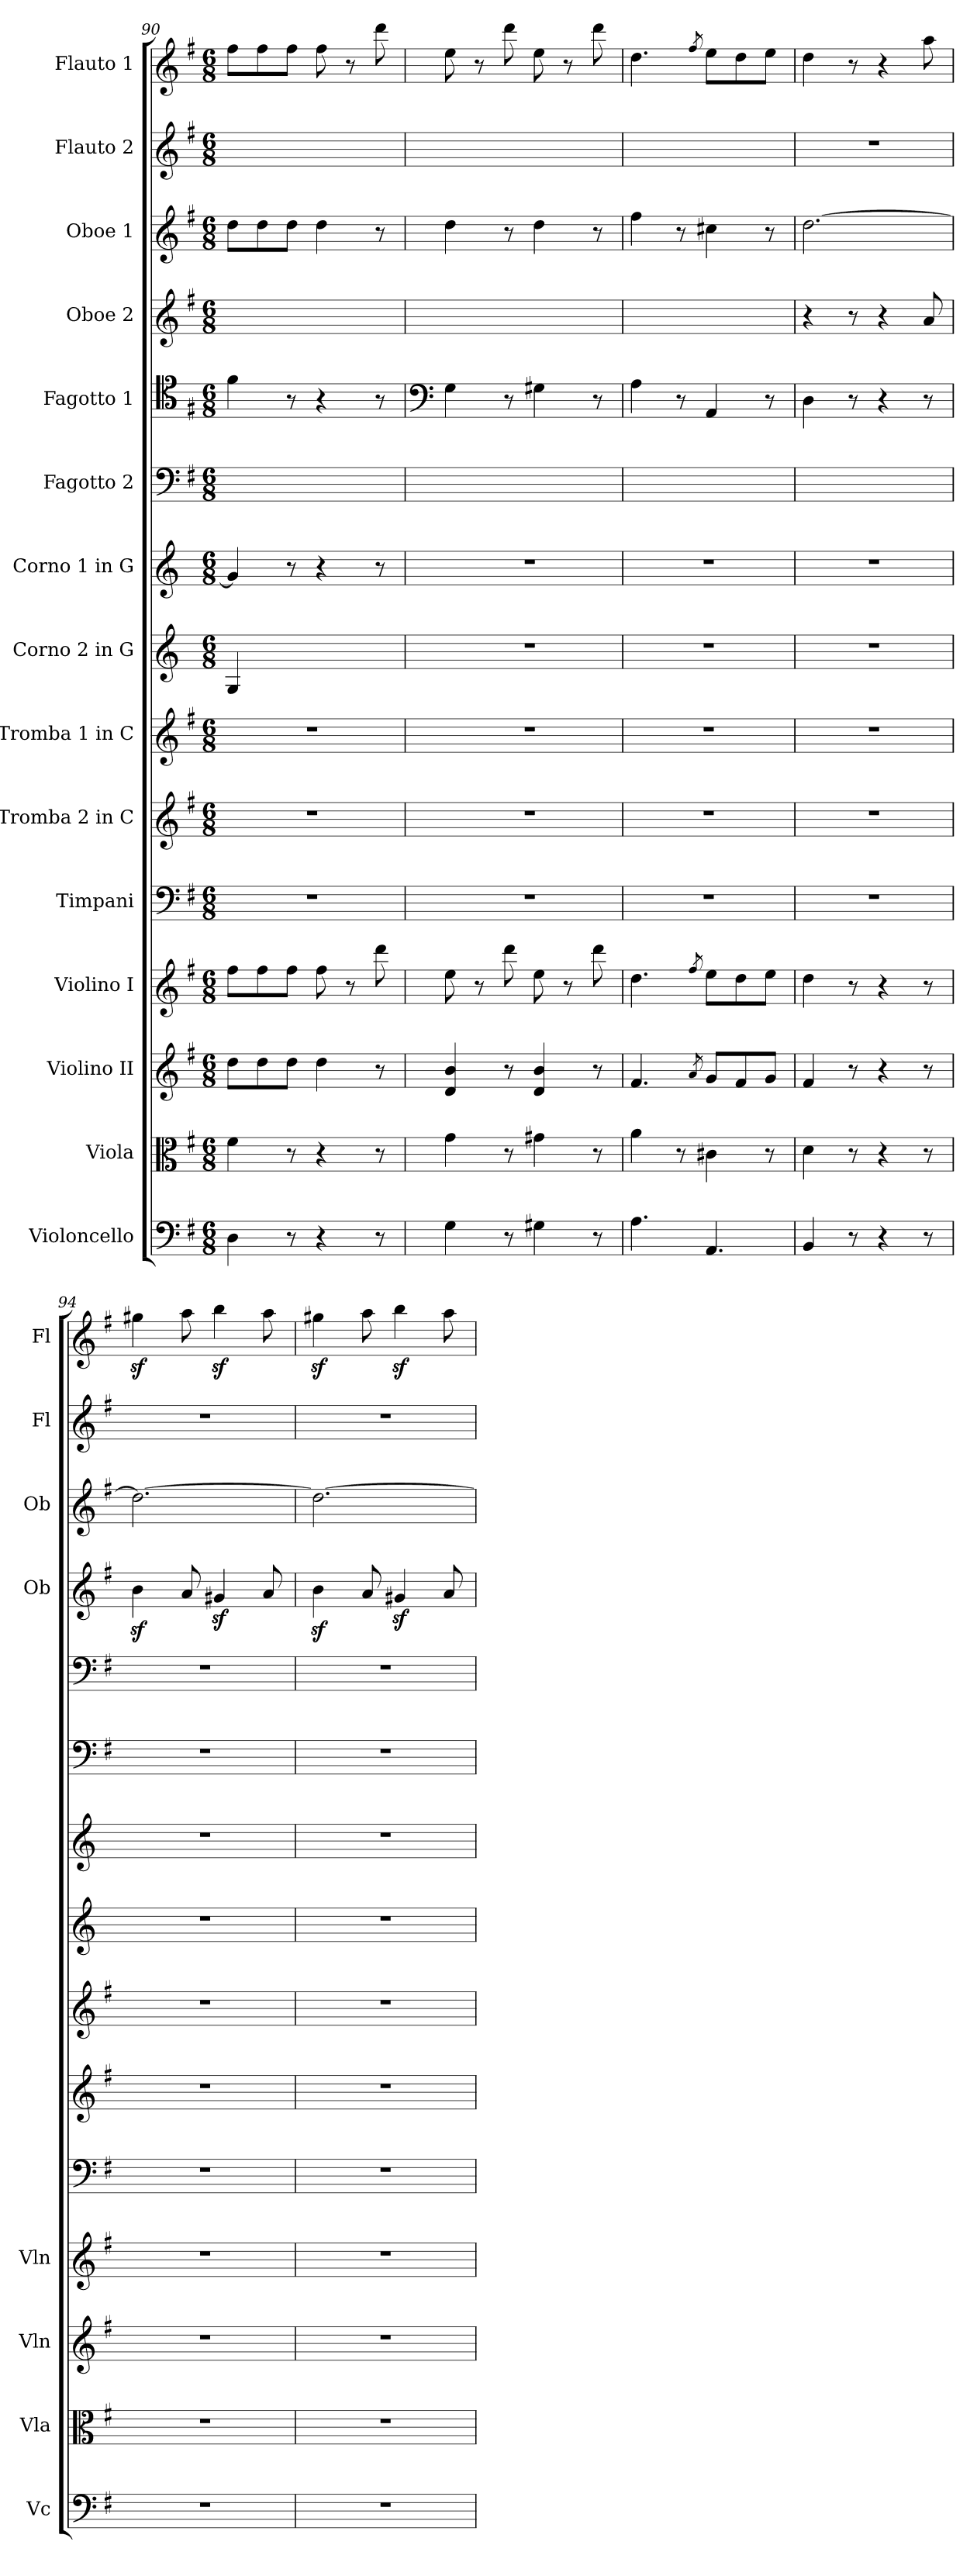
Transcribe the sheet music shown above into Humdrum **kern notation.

**kern	**kern	**kern	**kern	**kern	**kern	**kern	**kern	**kern	**kern	**kern	**kern	**kern	**kern	**kern
*part15	*part14	*part13	*part12	*part11	*part10	*part9	*part8	*part7	*part6	*part5	*part4	*part3	*part2	*part1
*staff15	*staff14	*staff13	*staff12	*staff11	*staff10	*staff9	*staff8	*staff7	*staff6	*staff5	*staff4	*staff3	*staff2	*staff1
*I"Violoncello	*I"Viola	*I"Violino II	*I"Violino I	*I"Timpani	*I"Tromba 2 in C	*I"Tromba 1 in C	*I"Corno 2 in G	*I"Corno 1 in G	*I"Fagotto 2	*I"Fagotto 1	*I"Oboe 2	*I"Oboe 1	*I"Flauto 2	*I"Flauto 1
*I'Vc	*I'Vla	*I'Vln	*I'Vln	*	*	*	*	*	*	*	*I'Ob	*I'Ob	*I'Fl	*I'Fl
*clefF4	*clefC3	*clefG2	*clefG2	*clefF4	*clefG2	*clefG2	*clefG2	*clefG2	*clefF4	*clefC4	*clefG2	*clefG2	*clefG2	*clefG2
*	*	*	*	*	*ITrd1c2	*ITrd1c2	*ITrd-4c-7	*ITrd-4c-7	*	*	*	*	*	*
*k[f#]	*k[f#]	*k[f#]	*k[f#]	*k[f#]	*k[b-]	*k[b-]	*k[f#]	*k[f#]	*k[f#]	*k[f#]	*k[f#]	*k[f#]	*k[f#]	*k[f#]
*G:	*G:	*G:	*G:	*G:	*F:	*F:	*G:	*G:	*G:	*G:	*G:	*G:	*G:	*G:
*M6/8	*M6/8	*M6/8	*M6/8	*M6/8	*M6/8	*M6/8	*M6/8	*M6/8	*M6/8	*M6/8	*M6/8	*M6/8	*M6/8	*M6/8
=90	=90	=90	=90	=90	=90	=90	=90	=90	=90	=90	=90	=90	=90	=90
4D	4f#	8dd\L	8ff#\L	2.r	2.r	2.r	4d	4dd]	2.ryy	4f#	2.ryy	8dd\L	2.ryy	8ff#\L
.	.	8dd\	8ff#\	.	.	.	.	.	.	.	.	8dd\	.	8ff#\
8r	8r	8dd\J	8ff#\J	.	.	.	8ryy	8r	.	8r	.	8dd\J	.	8ff#\J
4r	4r	4dd	8ff#	.	.	.	4ryy	4r	.	4r	.	4dd	.	8ff#
.	.	.	8r	.	.	.	.	.	.	.	.	.	.	8r
8r	8r	8r	8ddd	.	.	.	8ryy	8r	.	8r	.	8r	.	8ddd
=91	=91	=91	=91	=91	=91	=91	=91	=91	=91	=91	=91	=91	=91	=91
*	*	*	*	*	*	*	*	*	*	*clefF4	*	*	*	*
4G	4g	4d 4b	8ee	2.r	2.r	2.r	2.r	2.r	2.ryy	4G	2.ryy	4dd	2.ryy	8ee
.	.	.	8r	.	.	.	.	.	.	.	.	.	.	8r
8r	8r	8r	8ddd	.	.	.	.	.	.	8r	.	8r	.	8ddd
4G#X	4g#X	4d 4b	8ee	.	.	.	.	.	.	4G#X	.	4dd	.	8ee
.	.	.	8r	.	.	.	.	.	.	.	.	.	.	8r
8r	8r	8r	8ddd	.	.	.	.	.	.	8r	.	8r	.	8ddd
=92	=92	=92	=92	=92	=92	=92	=92	=92	=92	=92	=92	=92	=92	=92
4.A	4a	4.f#	4.dd	2.r	2.r	2.r	2.r	2.r	2.ryy	4A	2.ryy	4ff#	2.ryy	4.dd
.	8r	.	.	.	.	.	.	.	.	8r	.	8r	.	.
.	.	8qa	8qff#	.	.	.	.	.	.	.	.	.	.	8qff#
4.AA	4c#X	8g/L	8ee\L	.	.	.	.	.	.	4AA	.	4cc#X	.	8ee\L
.	.	8f#/	8dd\	.	.	.	.	.	.	.	.	.	.	8dd\
.	8r	8g/J	8ee\J	.	.	.	.	.	.	8r	.	8r	.	8ee\J
=93	=93	=93	=93	=93	=93	=93	=93	=93	=93	=93	=93	=93	=93	=93
4BB	4d	4f#	4dd	2.r	2.r	2.r	2.r	2.r	2.ryy	4D	4r	[2.dd	2.r	4dd
8r	8r	8r	8r	.	.	.	.	.	.	8r	8r	.	.	8r
4r	4r	4r	4r	.	.	.	.	.	.	4r	4r	.	.	4r
8r	8r	8r	8r	.	.	.	.	.	.	8r	8a	.	.	8aa
=94	=94	=94	=94	=94	=94	=94	=94	=94	=94	=94	=94	=94	=94	=94
2.r	2.r	2.r	2.r	2.r	2.r	2.r	2.r	2.r	2.r	2.r	4bz	2.dd_	2.r	4gg#Xz
.	.	.	.	.	.	.	.	.	.	.	8a	.	.	8aa
.	.	.	.	.	.	.	.	.	.	.	4g#Xz	.	.	4bbz
.	.	.	.	.	.	.	.	.	.	.	8a	.	.	8aa
=95	=95	=95	=95	=95	=95	=95	=95	=95	=95	=95	=95	=95	=95	=95
2.r	2.r	2.r	2.r	2.r	2.r	2.r	2.r	2.r	2.r	2.r	4bz	2.dd_	2.r	4gg#Xz
.	.	.	.	.	.	.	.	.	.	.	8a	.	.	8aa
.	.	.	.	.	.	.	.	.	.	.	4g#Xz	.	.	4bbz
.	.	.	.	.	.	.	.	.	.	.	8a	.	.	8aa
=	=	=	=	=	=	=	=	=	=	=	=	=	=	=
*-	*-	*-	*-	*-	*-	*-	*-	*-	*-	*-	*-	*-	*-	*-
